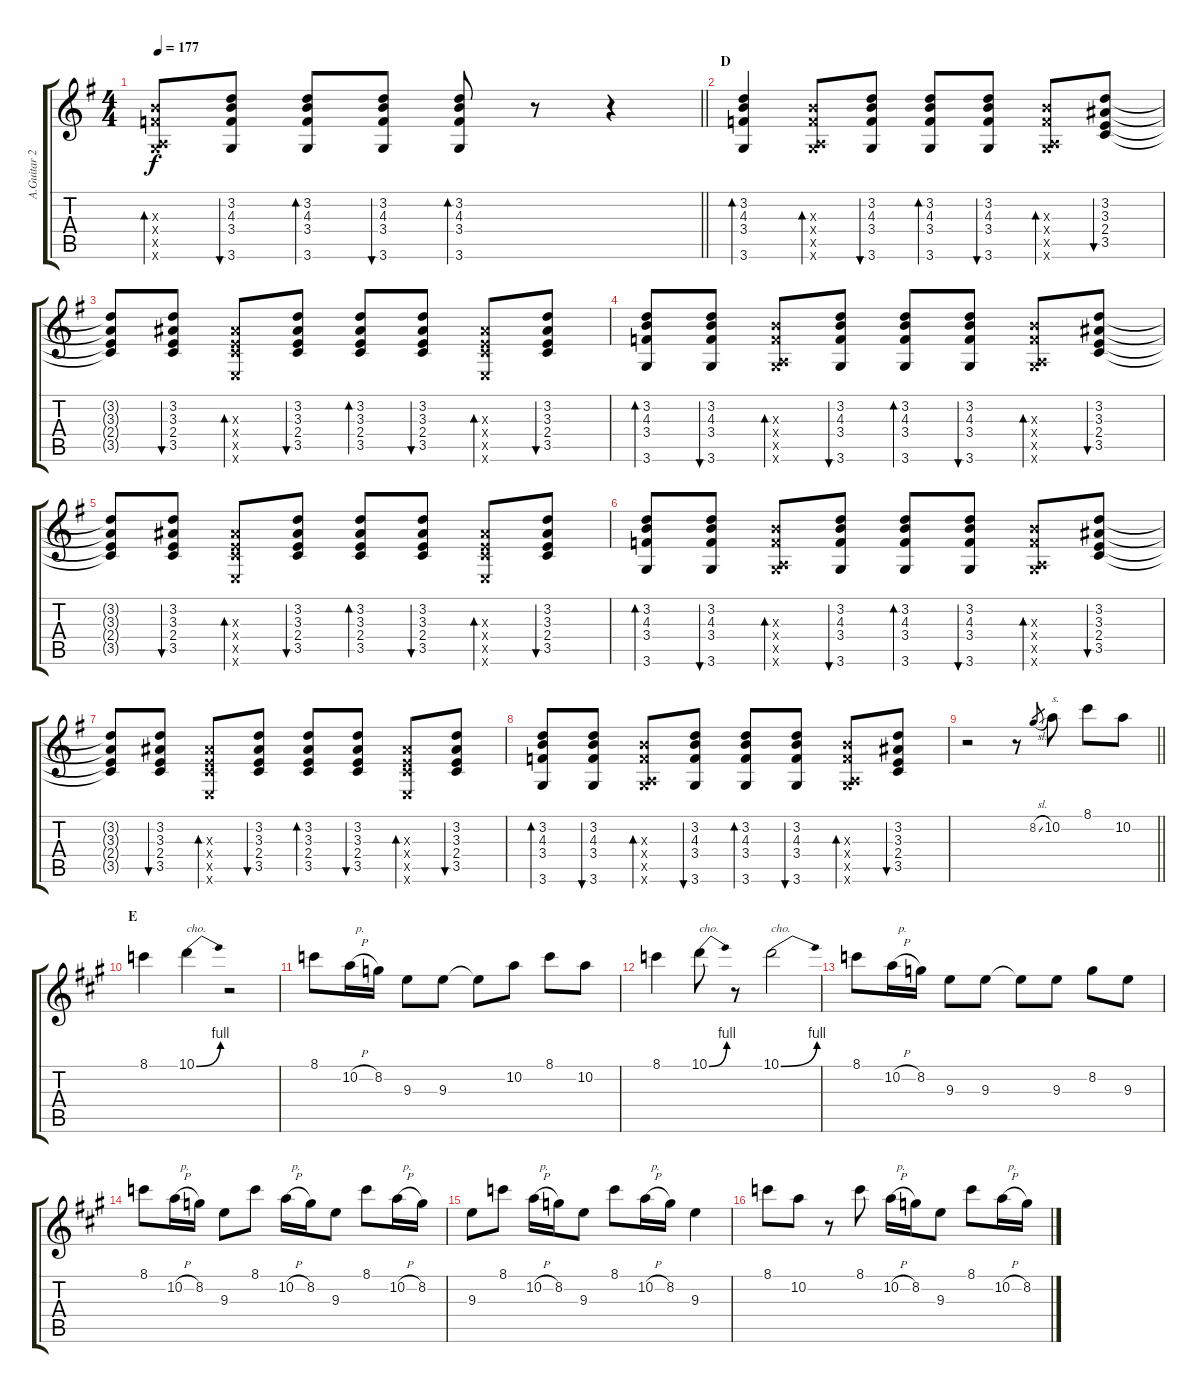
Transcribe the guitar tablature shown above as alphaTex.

\track ("A.Guitar 2" "A.Guitar 2") {instrument acousticguitarsteel}
\staff {score tabs}
\tuning (E4 B3 G3 D3 A2 E2) {hide}
\ts (4 4)
\tempo 177
\clef g2
\barLineRight lightlight
\ks g
(4.3{x} 3.4{x} 0.5{x} 3.6{x}).8{bd 30 dy f} (3.2 4.3 3.4 3.6).8{bu 30} (3.2 4.3 3.4 3.6).8{bd 30} (3.2 4.3 3.4 3.6).8{bu 30} (3.2 4.3 3.4 3.6).8{bd 30} r.8 r.4 |
\section ("" "D")
(3.2 4.3 3.4 3.6).4{bd 30} (4.3{x} 3.4{x} 0.5{x} 3.6{x}).8{bd 30} (3.2 4.3 3.4 3.6).8{bu 30} (3.2 4.3 3.4 3.6).8{bd 30} (3.2 4.3 3.4 3.6).8{bu 30} (4.3{x} 3.4{x} 0.5{x} 3.6{x}).8{bd 30} (3.2 3.3 2.4 3.5).8{bu 30} |
(3.2{t} 3.3{t} 2.4{t} 3.5{t}).8 (3.2 3.3 2.4 3.5).8{bu 30} (3.3{x} 2.4{x} 3.5{x} 0.6{x}).8{bd 30} (3.2 3.3 2.4 3.5).8{bu 30} (3.2 3.3 2.4 3.5).8{bd 30} (3.2 3.3 2.4 3.5).8{bu 30} (3.3{x} 2.4{x} 3.5{x} 0.6{x}).8{bd 30} (3.2 3.3 2.4 3.5).8{bu 30} |
(3.2 4.3 3.4 3.6).8{bd 30} (3.2 4.3 3.4 3.6).8{bu 30} (4.3{x} 3.4{x} 0.5{x} 3.6{x}).8{bd 30} (3.2 4.3 3.4 3.6).8{bu 30} (3.2 4.3 3.4 3.6).8{bd 30} (3.2 4.3 3.4 3.6).8{bu 30} (4.3{x} 3.4{x} 0.5{x} 3.6{x}).8{bd 30} (3.2 3.3 2.4 3.5).8{bu 30} |
(3.2{t} 3.3{t} 2.4{t} 3.5{t}).8 (3.2 3.3 2.4 3.5).8{bu 30} (3.3{x} 2.4{x} 3.5{x} 0.6{x}).8{bd 30} (3.2 3.3 2.4 3.5).8{bu 30} (3.2 3.3 2.4 3.5).8{bd 30} (3.2 3.3 2.4 3.5).8{bu 30} (3.3{x} 2.4{x} 3.5{x} 0.6{x}).8{bd 30} (3.2 3.3 2.4 3.5).8{bu 30} |
(3.2 4.3 3.4 3.6).8{bd 30} (3.2 4.3 3.4 3.6).8{bu 30} (4.3{x} 3.4{x} 0.5{x} 3.6{x}).8{bd 30} (3.2 4.3 3.4 3.6).8{bu 30} (3.2 4.3 3.4 3.6).8{bd 30} (3.2 4.3 3.4 3.6).8{bu 30} (4.3{x} 3.4{x} 0.5{x} 3.6{x}).8{bd 30} (3.2 3.3 2.4 3.5).8{bu 30} |
(3.2{t} 3.3{t} 2.4{t} 3.5{t}).8 (3.2 3.3 2.4 3.5).8{bu 30} (3.3{x} 2.4{x} 3.5{x} 0.6{x}).8{bd 30} (3.2 3.3 2.4 3.5).8{bu 30} (3.2 3.3 2.4 3.5).8{bd 30} (3.2 3.3 2.4 3.5).8{bu 30} (3.3{x} 2.4{x} 3.5{x} 0.6{x}).8{bd 30} (3.2 3.3 2.4 3.5).8{bu 30} |
(3.2 4.3 3.4 3.6).8{bd 30} (3.2 4.3 3.4 3.6).8{bu 30} (4.3{x} 3.4{x} 0.5{x} 3.6{x}).8{bd 30} (3.2 4.3 3.4 3.6).8{bu 30} (3.2 4.3 3.4 3.6).8{bd 30} (3.2 4.3 3.4 3.6).8{bu 30} (4.3{x} 3.4{x} 0.5{x} 3.6{x}).8{bd 30} (3.2 3.3 2.4 3.5).8{bu 30} |
\barLineRight lightlight
r.2 r.8 8.2{sl}.8{gr} 10.2.8{txt "s."} 8.1.8 10.2.8 |
\section ("" "E")
\ks a
8.1.4 10.1{be (bend 0 0 60 4)}.4{txt "cho."} r.2 |
8.1.8 10.2{h}.16{txt "  p."} 8.2.16 9.3.8 9.3.8 9.3{t}.8 10.2.8 8.1.8 10.2.8 |
8.1.4 10.1{be (bend 0 0 60 4)}.8{txt "cho."} r.8 10.1{be (bend 0 0 60 4)}.2{txt "cho."} |
8.1.8 10.2{h}.16{txt "  p."} 8.2.16 9.3.8 9.3.8 9.3{t}.8 9.3.8 8.2.8 9.3.8 |
8.1.8 10.2{h}.16{txt "  p."} 8.2.16 9.3.8 8.1.8 10.2{h}.16{txt "  p."} 8.2.16 9.3.8 8.1.8 10.2{h}.16{txt "  p."} 8.2.16 |
9.3.8 8.1.8 10.2{h}.16{txt "  p."} 8.2.16 9.3.8 8.1.8 10.2{h}.16{txt "  p."} 8.2.16 9.3.4 |
8.1.8 10.2.8 r.8 8.1.8 10.2{h}.16{txt "  p."} 8.2.16 9.3.8 8.1.8 10.2{h}.16{txt "  p."} 8.2.16
